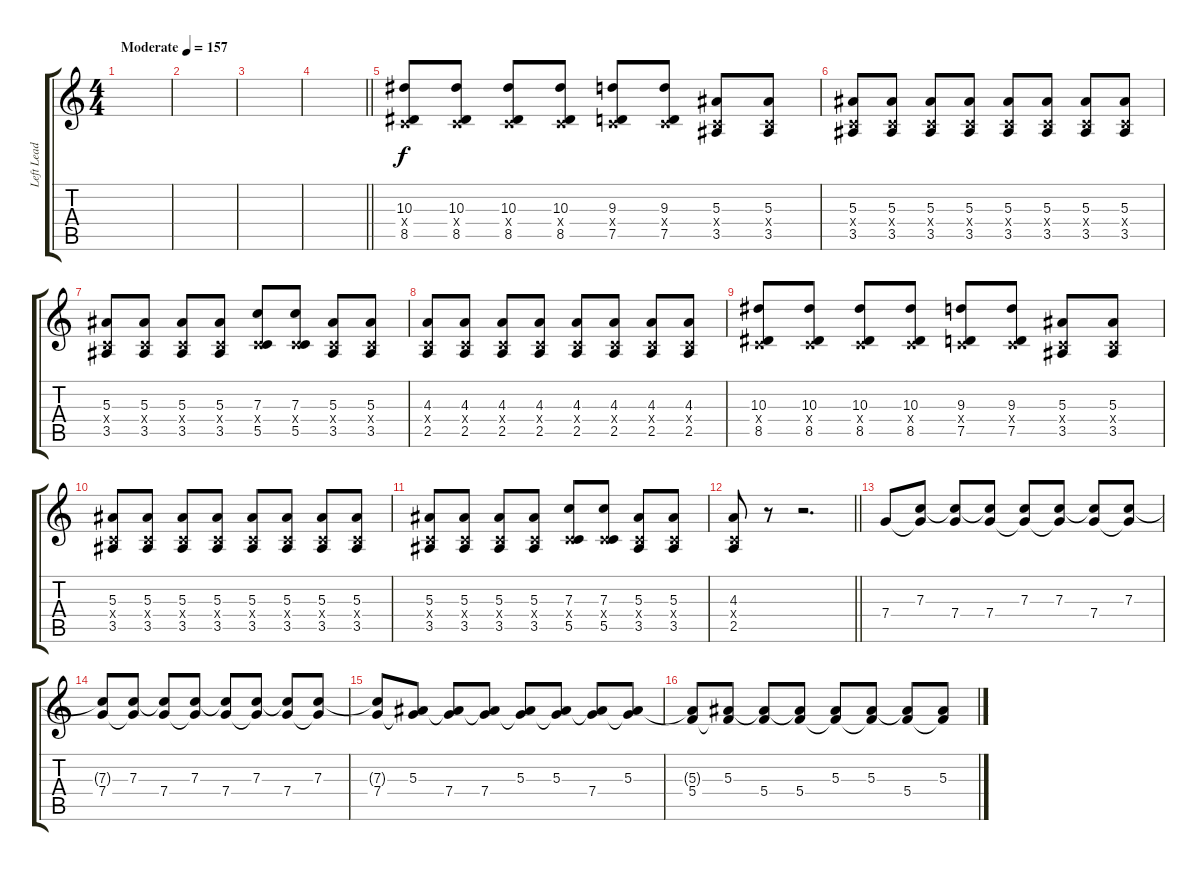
\track ("Left Lead 1" "Left Lead ") {instrument distortionguitar}
\staff {score tabs}
\tuning (D4 A3 F3 C3 G2 C2) {hide}
\ts (4 4)
\section ("" "")
\tempo (157 "Moderate")
\clef g2
\ks c
|
|
|
\barLineRight lightlight
|
\section ("" "")
(10.3 0.4{x} 8.5).8 (10.3 0.4{x} 8.5).8 (10.3 0.4{x} 8.5).8 (10.3 0.4{x} 8.5).8 (9.3 0.4{x} 7.5).8 (9.3 0.4{x} 7.5).8 (5.3 0.4{x} 3.5).8 (5.3 0.4{x} 3.5).8 |
(5.3 0.4{x} 3.5).8 (5.3 0.4{x} 3.5).8 (5.3 0.4{x} 3.5).8 (5.3 0.4{x} 3.5).8 (5.3 0.4{x} 3.5).8 (5.3 0.4{x} 3.5).8 (5.3 0.4{x} 3.5).8 (5.3 0.4{x} 3.5).8 |
(5.3 0.4{x} 3.5).8 (5.3 0.4{x} 3.5).8 (5.3 0.4{x} 3.5).8 (5.3 0.4{x} 3.5).8 (7.3 0.4{x} 5.5).8 (7.3 0.4{x} 5.5).8 (5.3 0.4{x} 3.5).8 (5.3 0.4{x} 3.5).8 |
(4.3 0.4{x} 2.5).8 (4.3 0.4{x} 2.5).8 (4.3 0.4{x} 2.5).8 (4.3 0.4{x} 2.5).8 (4.3 0.4{x} 2.5).8 (4.3 0.4{x} 2.5).8 (4.3 0.4{x} 2.5).8 (4.3 0.4{x} 2.5).8 |
(10.3 0.4{x} 8.5).8 (10.3 0.4{x} 8.5).8 (10.3 0.4{x} 8.5).8 (10.3 0.4{x} 8.5).8 (9.3 0.4{x} 7.5).8 (9.3 0.4{x} 7.5).8 (5.3 0.4{x} 3.5).8 (5.3 0.4{x} 3.5).8 |
(5.3 0.4{x} 3.5).8 (5.3 0.4{x} 3.5).8 (5.3 0.4{x} 3.5).8 (5.3 0.4{x} 3.5).8 (5.3 0.4{x} 3.5).8 (5.3 0.4{x} 3.5).8 (5.3 0.4{x} 3.5).8 (5.3 0.4{x} 3.5).8 |
(5.3 0.4{x} 3.5).8 (5.3 0.4{x} 3.5).8 (5.3 0.4{x} 3.5).8 (5.3 0.4{x} 3.5).8 (7.3 0.4{x} 5.5).8 (7.3 0.4{x} 5.5).8 (5.3 0.4{x} 3.5).8 (5.3 0.4{x} 3.5).8 |
\barLineRight lightlight
(4.3 0.4{x} 2.5).8 r.8 r.2{d} |
\section ("" "")
7.4.8 (7.3 7.4{t}).8 (7.3{t} 7.4).8 (7.3{t} 7.4).8 (7.3 7.4{t}).8 (7.3 7.4{t}).8 (7.3{t} 7.4).8 (7.3 7.4{t}).8 |
(7.3{t} 7.4).8 (7.3 7.4{t}).8 (7.3{t} 7.4).8 (7.3 7.4{t}).8 (7.3{t} 7.4).8 (7.3 7.4{t}).8 (7.3{t} 7.4).8 (7.3 7.4{t}).8 |
(7.3{t} 7.4).8 (5.3 7.4{t}).8 (5.3{t} 7.4).8 (5.3{t} 7.4).8 (5.3 7.4{t}).8 (5.3 7.4{t}).8 (5.3{t} 7.4).8 (5.3 7.4{t}).8 |
(5.3{t} 5.4).8 (5.3 5.4{t}).8 (5.3{t} 5.4).8 (5.3{t} 5.4).8 (5.3 5.4{t}).8 (5.3 5.4{t}).8 (5.3{t} 5.4).8 (5.3 5.4{t}).8
